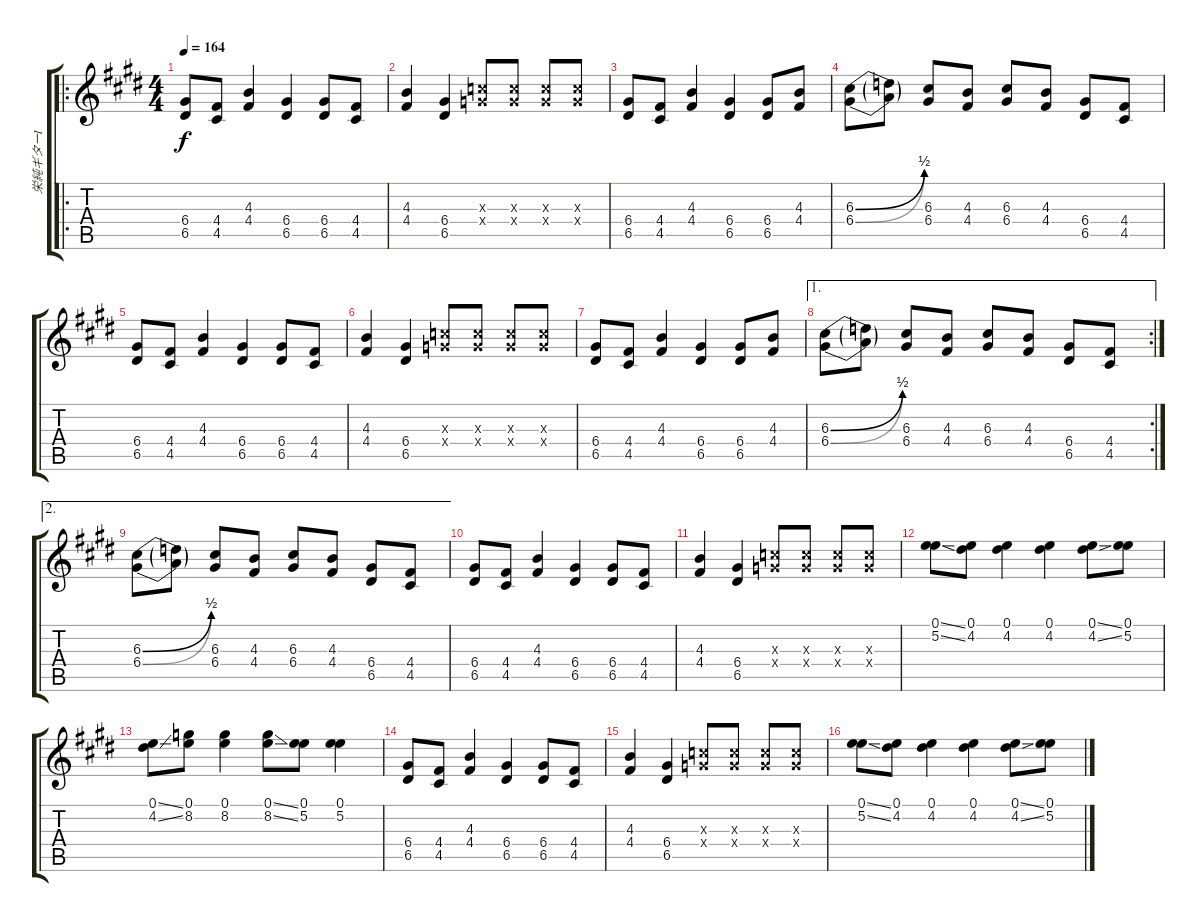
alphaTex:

\track ("栄純ギターⅠ" "栄純ギターⅠ") {instrument distortionguitar}
\staff {score tabs}
\tuning (E4 B3 G3 D3 A2 E2) {hide}
\ro
\ts (4 4)
\tempo 164
\clef g2
\ks e
(6.4 6.5).8{dy f} (4.4 4.5).8 (4.3 4.4).4 (6.4 6.5).4 (6.4 6.5).8 (4.4 4.5).8 |
(4.3 4.4).4 (6.4 6.5).4 (5.3{x} 5.4{x}).8 (5.3{x} 5.4{x}).8 (5.3{x} 5.4{x}).8 (5.3{x} 5.4{x}).8 |
(6.4 6.5).8 (4.4 4.5).8 (4.3 4.4).4 (6.4 6.5).4 (6.4 6.5).8 (4.3 4.4).8 |
(6.3{be (bend 0 0 60 2)} 6.4{be (bend 0 0 60 2)}).8 (6.3{t} 6.4{t}).8 (6.3 6.4).8 (4.3 4.4).8 (6.3 6.4).8 (4.3 4.4).8 (6.4 6.5).8 (4.4 4.5).8 |
(6.4 6.5).8 (4.4 4.5).8 (4.3 4.4).4 (6.4 6.5).4 (6.4 6.5).8 (4.4 4.5).8 |
(4.3 4.4).4 (6.4 6.5).4 (5.3{x} 5.4{x}).8 (5.3{x} 5.4{x}).8 (5.3{x} 5.4{x}).8 (5.3{x} 5.4{x}).8 |
(6.4 6.5).8 (4.4 4.5).8 (4.3 4.4).4 (6.4 6.5).4 (6.4 6.5).8 (4.3 4.4).8 |
\ae 1
\rc 2
(6.3{be (bend 0 0 60 2)} 6.4{be (bend 0 0 60 2)}).8 (6.3{t} 6.4{t}).8 (6.3 6.4).8 (4.3 4.4).8 (6.3 6.4).8 (4.3 4.4).8 (6.4 6.5).8 (4.4 4.5).8 |
\ae 2
(6.3{be (bend 0 0 60 2)} 6.4{be (bend 0 0 60 2)}).8 (6.3{t} 6.4{t}).8 (6.3 6.4).8 (4.3 4.4).8 (6.3 6.4).8 (4.3 4.4).8 (6.4 6.5).8 (4.4 4.5).8 |
(6.4 6.5).8 (4.4 4.5).8 (4.3 4.4).4 (6.4 6.5).4 (6.4 6.5).8 (4.4 4.5).8 |
(4.3 4.4).4 (6.4 6.5).4 (5.3{x} 5.4{x}).8 (5.3{x} 5.4{x}).8 (5.3{x} 5.4{x}).8 (5.3{x} 5.4{x}).8 |
(0.1{ss} 5.2{ss}).8 (0.1 4.2).8 (0.1 4.2).4 (0.1 4.2).4 (0.1{ss} 4.2{ss}).8 (0.1 5.2).8 |
(0.1{ss} 4.2{ss}).8 (0.1 8.2).8 (0.1 8.2).4 (0.1{ss} 8.2{ss}).8 (0.1 5.2).8 (0.1 5.2).4 |
(6.4 6.5).8 (4.4 4.5).8 (4.3 4.4).4 (6.4 6.5).4 (6.4 6.5).8 (4.4 4.5).8 |
(4.3 4.4).4 (6.4 6.5).4 (5.3{x} 5.4{x}).8 (5.3{x} 5.4{x}).8 (5.3{x} 5.4{x}).8 (5.3{x} 5.4{x}).8 |
(0.1{ss} 5.2{ss}).8 (0.1 4.2).8 (0.1 4.2).4 (0.1 4.2).4 (0.1{ss} 4.2{ss}).8 (0.1 5.2).8
